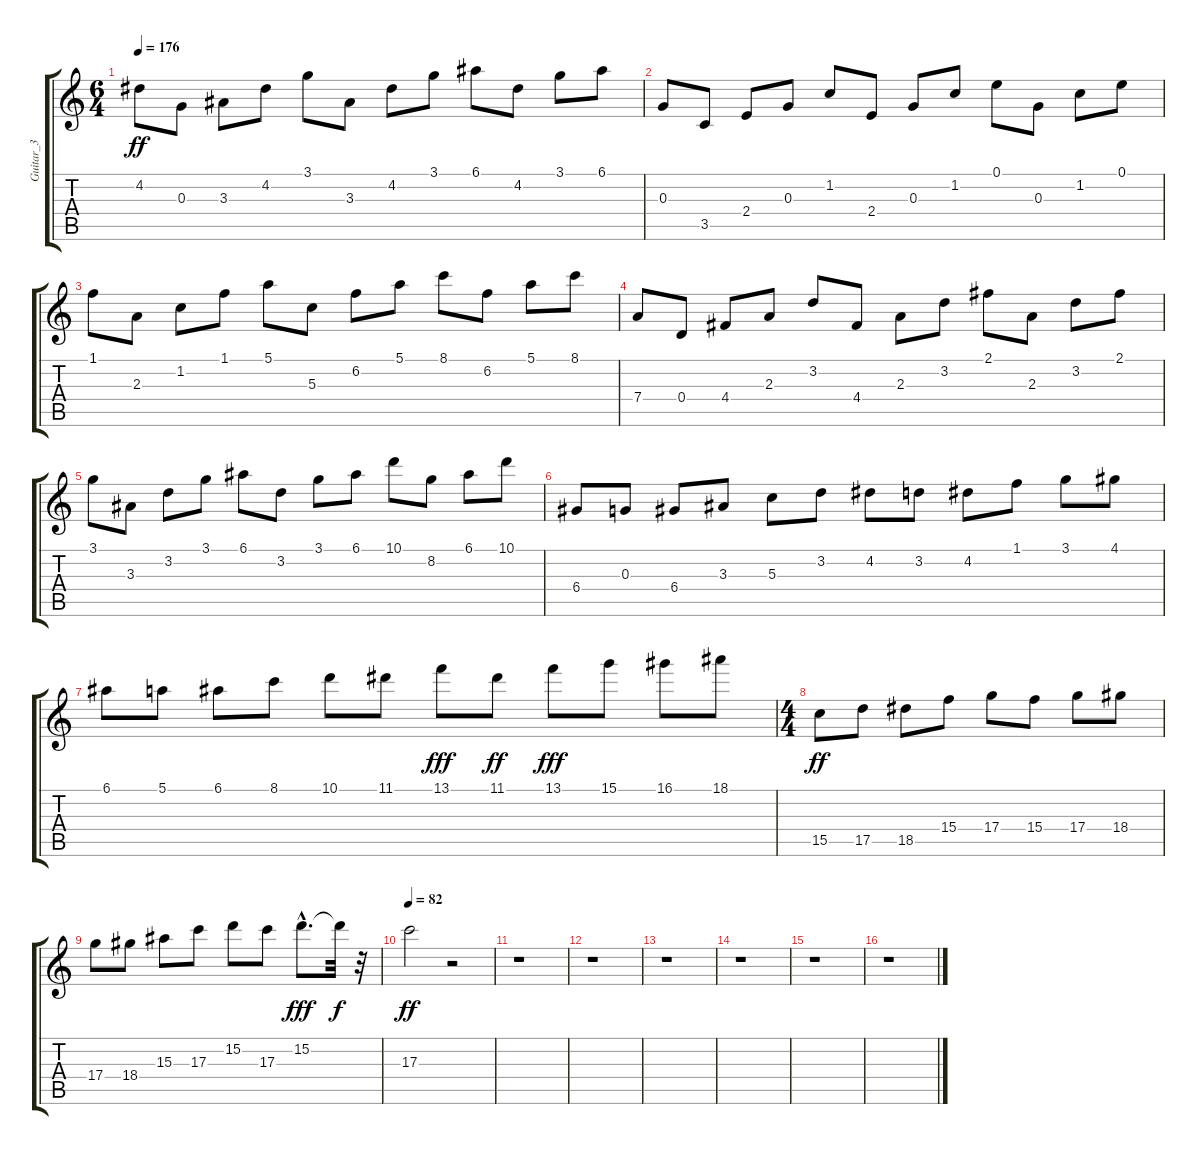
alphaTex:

\track ("Guitar_3" "Guitar_3") {instrument distortionguitar}
\staff {score tabs}
\tuning (E4 B3 G3 D3 A2 E2) {hide}
\ts (6 4)
\tempo 176
\clef g2
\ks c
4.2.8{dy ff balance 10} 0.3.8 3.3.8 4.2.8 3.1.8 3.3.8 4.2.8{balance 10} 3.1.8 6.1.8 4.2.8 3.1.8 6.1.8 |
0.3.8{balance 11} 3.5.8 2.4.8 0.3.8 1.2.8 2.4.8 0.3.8{balance 11} 1.2.8 0.1.8 0.3.8 1.2.8 0.1.8 |
1.1.8{balance 11} 2.3.8 1.2.8 1.1.8 5.1.8 5.3.8 6.2.8 5.1.8 8.1.8 6.2.8 5.1.8 8.1.8 |
7.4.8 0.4.8 4.4.8 2.3.8 3.2.8 4.4.8 2.3.8 3.2.8 2.1.8 2.3.8 3.2.8 2.1.8 |
3.1.8 3.3.8 3.2.8 3.1.8 6.1.8 3.2.8 3.1.8 6.1.8 10.1.8 8.2.8 6.1.8 10.1.8 |
6.4.8 0.3.8 6.4.8 3.3.8 5.3.8 3.2.8 4.2.8 3.2.8 4.2.8 1.1.8 3.1.8 4.1.8 |
6.1.8 5.1.8 6.1.8 8.1.8 10.1.8 11.1.8 13.1.8{dy fff} 11.1.8{dy ff} 13.1.8{dy fff} 15.1.8 16.1.8 18.1.8 |
\ts (4 4)
15.5.8{dy ff balance 11} 17.5.8 18.5.8 15.4.8 17.4.8 15.4.8 17.4.8 18.4.8 |
17.4.8 18.4.8 15.3.8 17.3.8 15.2.8 17.3.8 15.2{hac}.8{d dy fff} 15.2{t}.32{dy f} r.32 |
\tempo 82
17.3.2{dy ff} r.2 |
r.1 |
r.1 |
r.1 |
r.1 |
r.1 |
r.1
